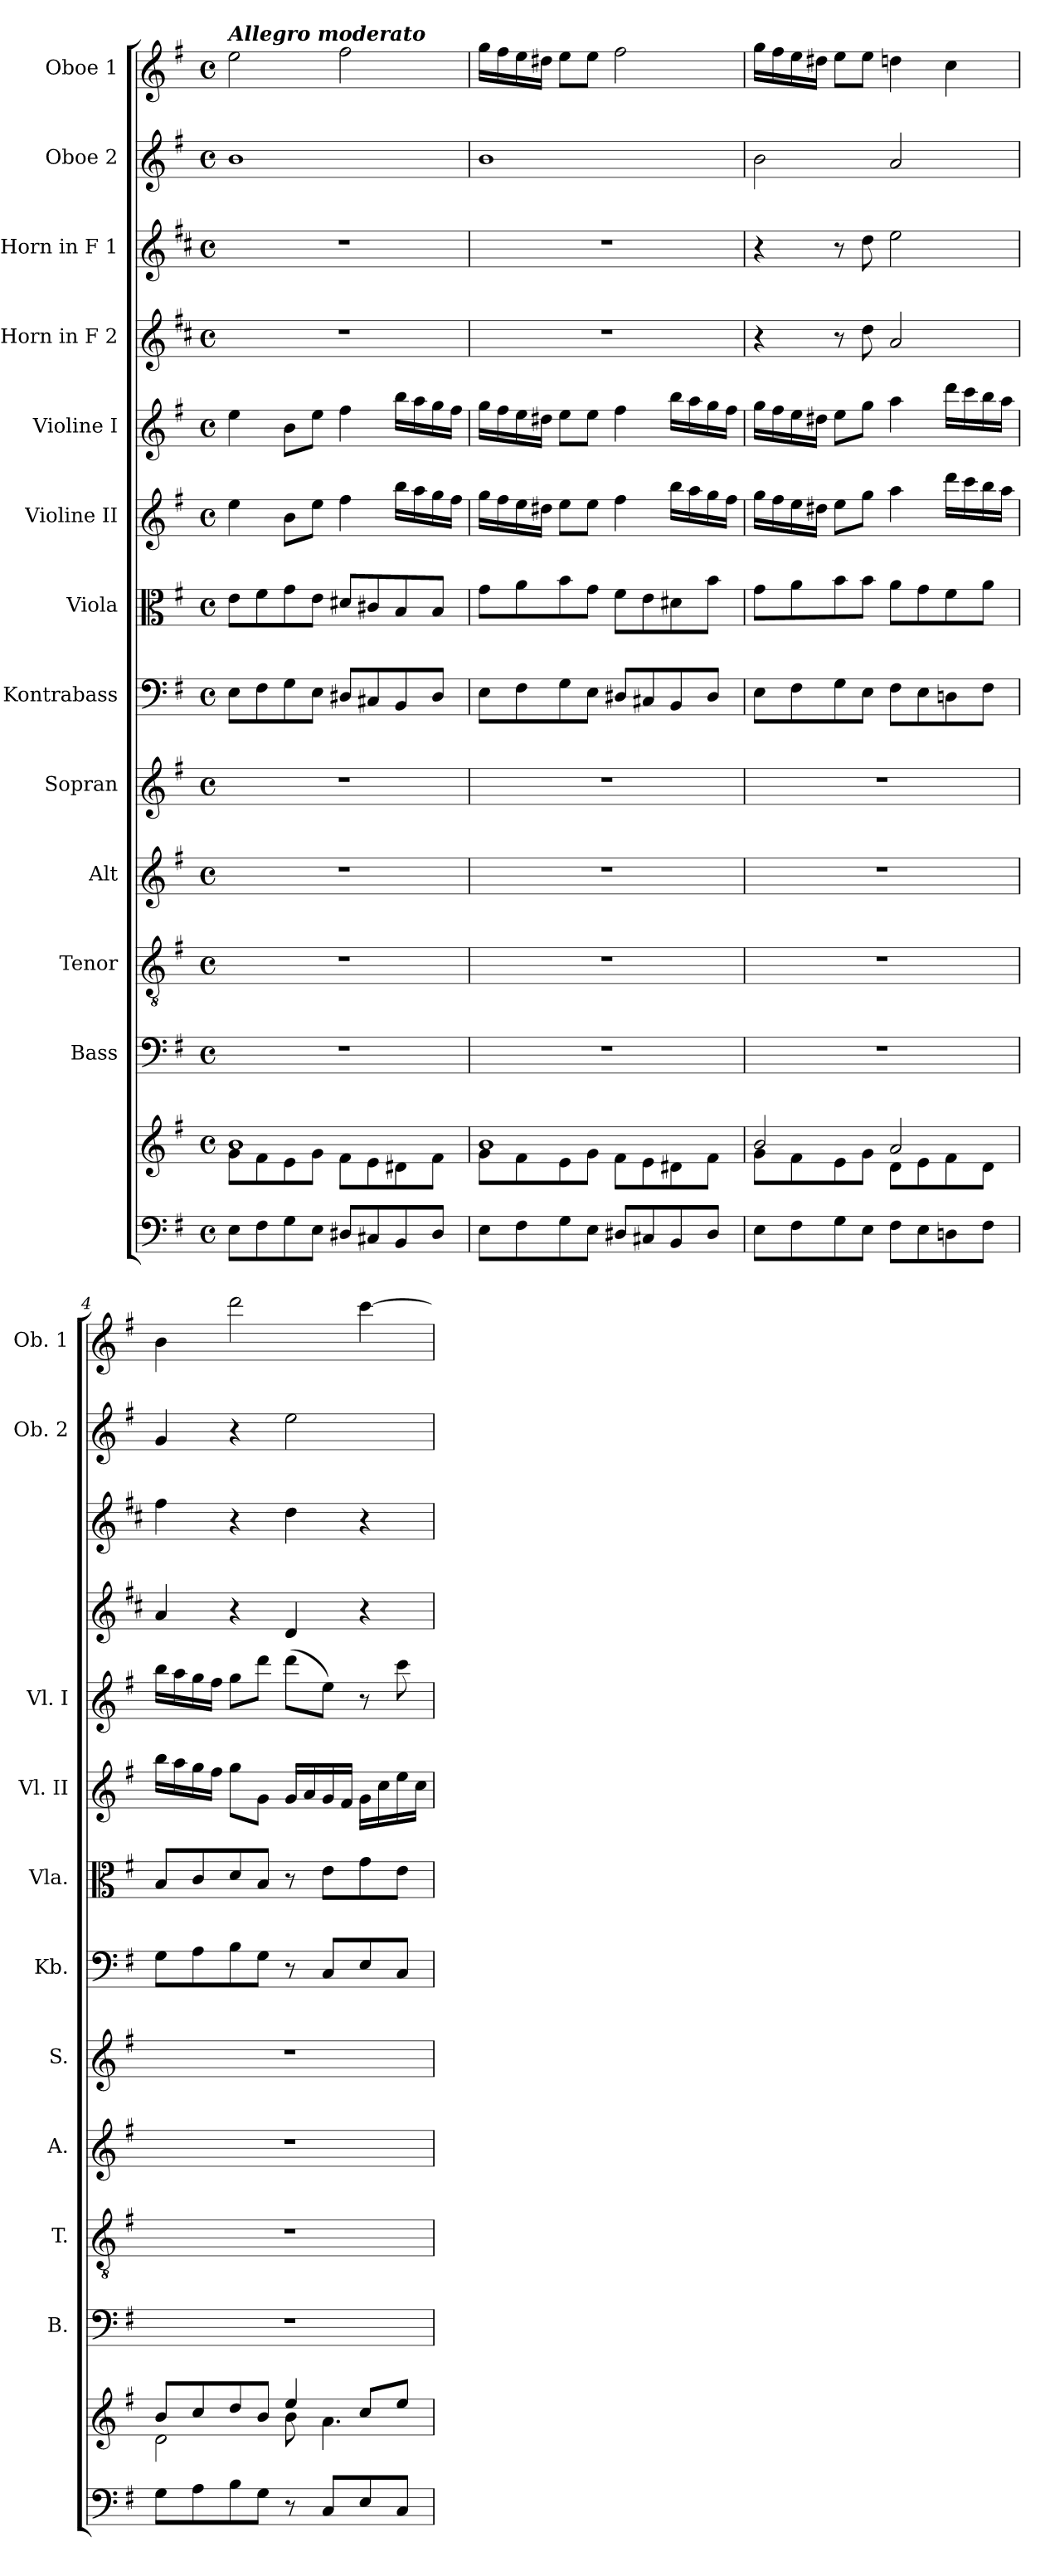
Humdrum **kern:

**kern	**kern	**kern	**kern	**kern	**kern	**kern	**kern	**kern	**kern	**kern	**kern	**kern	**kern
*part13	*part13	*part12	*part11	*part10	*part9	*part8	*part7	*part6	*part5	*part4	*part3	*part2	*part1
*staff14	*staff13	*staff12	*staff11	*staff10	*staff9	*staff8	*staff7	*staff6	*staff5	*staff4	*staff3	*staff2	*staff1
*	*	*I"Bass	*I"Tenor	*I"Alt	*I"Sopran	*I"Kontrabass	*I"Viola	*I"Violine II	*I"Violine I	*I"Horn in F 2	*I"Horn in F 1	*I"Oboe 2	*I"Oboe 1
*	*	*I'B.	*I'T.	*I'A.	*I'S.	*I'Kb.	*I'Vla.	*I'Vl. II	*I'Vl. I	*	*	*I'Ob. 2	*I'Ob. 1
*clefF4	*clefG2	*clefF4	*clefGv2	*clefG2	*clefG2	*clefF4	*clefC3	*clefG2	*clefG2	*clefG2	*clefG2	*clefG2	*clefG2
*	*	*	*	*	*	*ITrd7c12	*	*	*	*ITrd4c7	*ITrd4c7	*	*
*k[f#]	*k[f#]	*k[f#]	*k[f#]	*k[f#]	*k[f#]	*k[f#]	*k[f#]	*k[f#]	*k[f#]	*k[f#]	*k[f#]	*k[f#]	*k[f#]
*G:	*G:	*G:	*G:	*G:	*G:	*G:	*G:	*G:	*G:	*G:	*G:	*G:	*G:
*M4/4	*M4/4	*M4/4	*M4/4	*M4/4	*M4/4	*M4/4	*M4/4	*M4/4	*M4/4	*M4/4	*M4/4	*M4/4	*M4/4
*met(c)	*met(c)	*met(c)	*met(c)	*met(c)	*met(c)	*met(c)	*met(c)	*met(c)	*met(c)	*met(c)	*met(c)	*met(c)	*met(c)
=1	=1	=1	=1	=1	=1	=1	=1	=1	=1	=1	=1	=1	=1
*	*^	*	*	*	*	*	*	*	*	*	*	*	*
!	!	!	!	!	!	!	!	!	!	!	!	!	!	!LO:TX:a:Bi:t=Allegro moderato
8E\L	1b	8g\L	1r	1r	1r	1r	8EE\L	8e\L	4ee\	4ee\	1r	1r	1b	2ee\
8F#\	.	8f#\	.	.	.	.	8FF#\	8f#\	.	.	.	.	.	.
8G\	.	8e\	.	.	.	.	8GG\	8g\	8b\L	8b\L	.	.	.	.
8E\J	.	8g\J	.	.	.	.	8EE\J	8e\J	8ee\J	8ee\J	.	.	.	.
8D#X/L	.	8f#\L	.	.	.	.	8DD#X/L	8d#X/L	4ff#\	4ff#\	.	.	.	2ff#\
8C#X/	.	8e\	.	.	.	.	8CC#X/	8c#X/	.	.	.	.	.	.
8BB/	.	8d#X\	.	.	.	.	8BBB/	8B/	16bb\LL	16bb\LL	.	.	.	.
.	.	.	.	.	.	.	.	.	16aa\	16aa\	.	.	.	.
8D#/J	.	8f#\J	.	.	.	.	8DD#/J	8B/J	16gg\	16gg\	.	.	.	.
.	.	.	.	.	.	.	.	.	16ff#\JJ	16ff#\JJ	.	.	.	.
=2	=2	=2	=2	=2	=2	=2	=2	=2	=2	=2	=2	=2	=2	=2
8E\L	1b	8g\L	1r	1r	1r	1r	8EE\L	8g\L	16gg\LL	16gg\LL	1r	1r	1b	16gg\LL
.	.	.	.	.	.	.	.	.	16ff#\	16ff#\	.	.	.	16ff#\
8F#\	.	8f#\	.	.	.	.	8FF#\	8a\	16ee\	16ee\	.	.	.	16ee\
.	.	.	.	.	.	.	.	.	16dd#X\JJ	16dd#X\JJ	.	.	.	16dd#X\JJ
8G\	.	8e\	.	.	.	.	8GG\	8b\	8ee\L	8ee\L	.	.	.	8ee\L
8E\J	.	8g\J	.	.	.	.	8EE\J	8g\J	8ee\J	8ee\J	.	.	.	8ee\J
8D#X/L	.	8f#\L	.	.	.	.	8DD#X/L	8f#\L	4ff#\	4ff#\	.	.	.	2ff#\
8C#X/	.	8e\	.	.	.	.	8CC#X/	8e\	.	.	.	.	.	.
8BB/	.	8d#X\	.	.	.	.	8BBB/	8d#X\	16bb\LL	16bb\LL	.	.	.	.
.	.	.	.	.	.	.	.	.	16aa\	16aa\	.	.	.	.
8D#/J	.	8f#\J	.	.	.	.	8DD#/J	8b\J	16gg\	16gg\	.	.	.	.
.	.	.	.	.	.	.	.	.	16ff#\JJ	16ff#\JJ	.	.	.	.
=3	=3	=3	=3	=3	=3	=3	=3	=3	=3	=3	=3	=3	=3	=3
8E\L	2b/	8g\L	1r	1r	1r	1r	8EE\L	8g\L	16gg\LL	16gg\LL	4r	4r	2b\	16gg\LL
.	.	.	.	.	.	.	.	.	16ff#\	16ff#\	.	.	.	16ff#\
8F#\	.	8f#\	.	.	.	.	8FF#\	8a\	16ee\	16ee\	.	.	.	16ee\
.	.	.	.	.	.	.	.	.	16dd#X\JJ	16dd#X\JJ	.	.	.	16dd#X\JJ
8G\	.	8e\	.	.	.	.	8GG\	8b\	8ee\L	8ee\L	8r	8r	.	8ee\L
8E\J	.	8g\J	.	.	.	.	8EE\J	8b\J	8gg\J	8gg\J	8g\	8g\	.	8ee\J
8F#\L	2a/	8d\L	.	.	.	.	8FF#\L	8a\L	4aa\	4aa\	2d/	2a\	2a/	4ddn\
8E\	.	8e\	.	.	.	.	8EE\	8g\	.	.	.	.	.	.
8Dn\	.	8f#\	.	.	.	.	8DDn\	8f#\	16ddd\LL	16ddd\LL	.	.	.	4cc\
.	.	.	.	.	.	.	.	.	16ccc\	16ccc\	.	.	.	.
8F#\J	.	8d\J	.	.	.	.	8FF#\J	8a\J	16bb\	16bb\	.	.	.	.
.	.	.	.	.	.	.	.	.	16aa\JJ	16aa\JJ	.	.	.	.
!!LO:PB:g=z
=4	=4	=4	=4	=4	=4	=4	=4	=4	=4	=4	=4	=4	=4	=4
8G\L	8b/L	2d\	1r	1r	1r	1r	8GG\L	8B/L	16bb\LL	16bb\LL	4d/	4b\	4g/	4b\
.	.	.	.	.	.	.	.	.	16aa\	16aa\	.	.	.	.
8A\	8cc/	.	.	.	.	.	8AA\	8c/	16gg\	16gg\	.	.	.	.
.	.	.	.	.	.	.	.	.	16ff#\JJ	16ff#\JJ	.	.	.	.
8B\	8dd/	.	.	.	.	.	8BB\	8d/	8gg\L	8gg\L	4r	4r	4r	2ddd\
8G\J	8b/J	.	.	.	.	.	8GG\J	8B/J	8g\J	8ddd\J	.	.	.	.
8r	4ee/	8b\	.	.	.	.	8r	8r	16g/LL	(>8ddd\L	4G/	4g\	2ee\	.
.	.	.	.	.	.	.	.	.	16a/	.	.	.	.	.
8C/L	.	4.a\	.	.	.	.	8CC/L	8e\L	16g/	8ee\J)	.	.	.	.
.	.	.	.	.	.	.	.	.	16f#/JJ	.	.	.	.	.
8E/	8cc/L	.	.	.	.	.	8EE/	8g\	16g\LL	8r	4r	4r	.	[4ccc\
.	.	.	.	.	.	.	.	.	16cc\	.	.	.	.	.
8C/J	8ee/J	.	.	.	.	.	8CC/J	8e\J	16ee\	8ccc\	.	.	.	.
.	.	.	.	.	.	.	.	.	16cc\JJ	.	.	.	.	.
*	*v	*v	*	*	*	*	*	*	*	*	*	*	*	*
=	=	=	=	=	=	=	=	=	=	=	=	=	=
*-	*-	*-	*-	*-	*-	*-	*-	*-	*-	*-	*-	*-	*-
